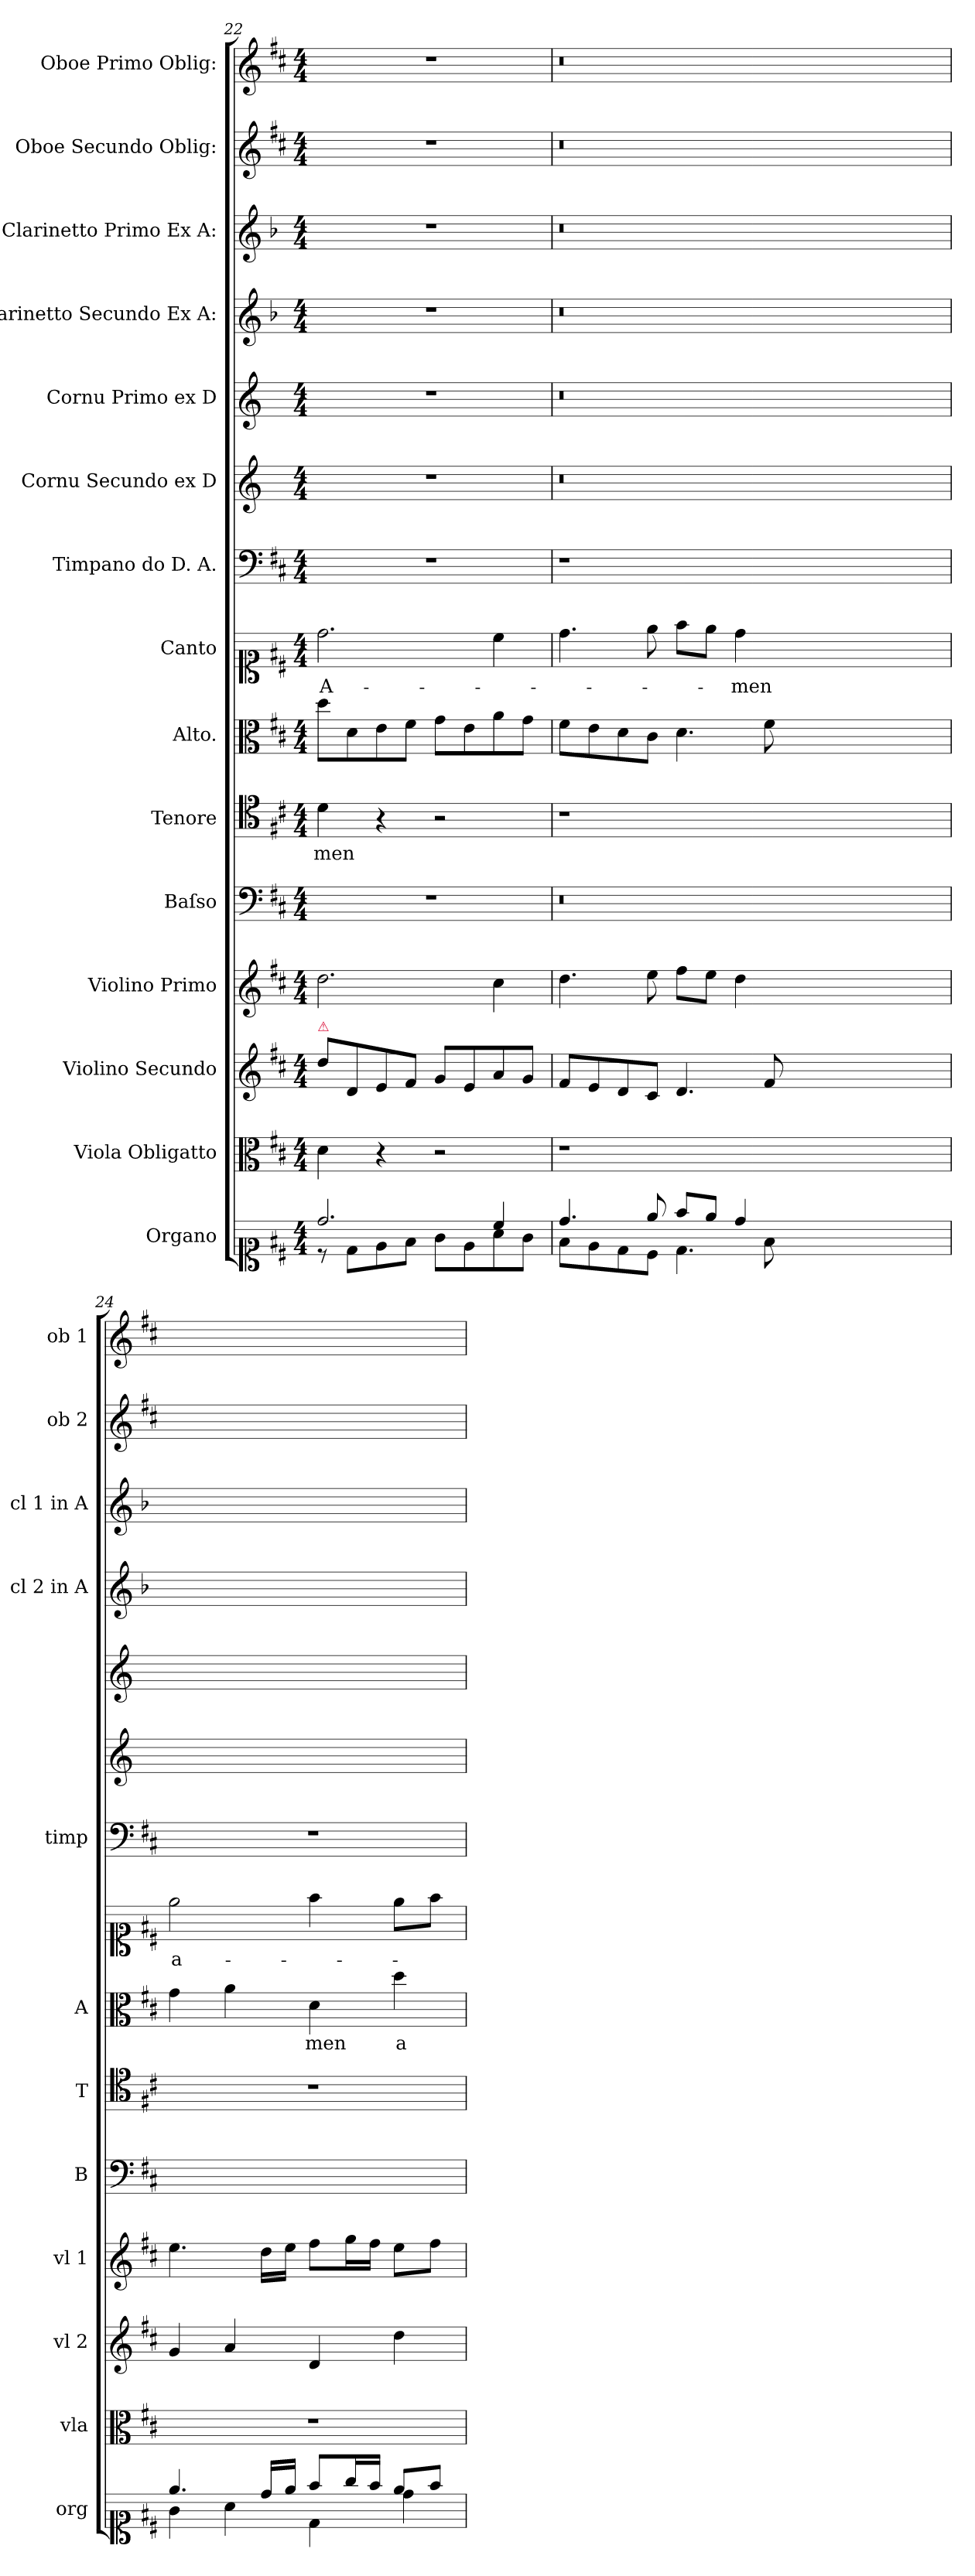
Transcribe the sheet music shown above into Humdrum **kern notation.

**kern	**kern	**kern	**kern	**kern	**kern	**text	**kern	**text	**kern	**text	**kern	**kern	**kern	**kern	**kern	**kern	**kern
*part15	*part14	*part13	*part12	*part11	*part10	*part10	*part9	*part9	*part8	*part8	*part7	*part6	*part5	*part4	*part3	*part2	*part1
*staff15	*staff14	*staff13	*staff12	*staff11	*staff10	*staff10	*staff9	*staff9	*staff8	*staff8	*staff7	*staff6	*staff5	*staff4	*staff3	*staff2	*staff1
*I"Organo	*I"Viola Obligatto	*I"Violino Secundo	*I"Violino Primo	*I"Baſso	*I"Tenore	*	*I"Alto.	*	*I"Canto	*	*I"Timpano do D. A.	*I"Cornu Secundo ex D	*I"Cornu Primo ex D	*I"Clarinetto Secundo Ex A:	*I"Clarinetto Primo Ex A:	*I"Oboe Secundo Oblig:	*I"Oboe Primo Oblig:
*I'org	*I'vla	*I'vl 2	*I'vl 1	*I'B	*I'T	*	*I'A	*	*	*	*I'timp	*	*	*I'cl 2 in A	*I'cl 1 in A	*I'ob 2	*I'ob 1
*clefC1	*clefC3	*clefG2	*clefG2	*clefF4	*clefC4	*	*clefC3	*	*clefC1	*	*clefF4	*clefG2	*clefG2	*clefG2	*clefG2	*clefG2	*clefG2
*	*	*	*	*	*	*	*	*	*	*	*	*ITrd6c10	*ITrd6c10	*ITrd2c3	*ITrd2c3	*	*
*k[f#c#]	*k[f#c#]	*k[f#c#]	*k[f#c#]	*k[f#c#]	*k[f#c#]	*	*k[f#c#]	*	*k[f#c#]	*	*k[f#c#]	*k[f#c#]	*k[f#c#]	*k[f#c#]	*k[f#c#]	*k[f#c#]	*k[f#c#]
*D:	*D:	*D:	*D:	*D:	*D:	*	*D:	*	*D:	*	*D:	*D:	*D:	*D:	*D:	*D:	*D:
*M4/4	*M4/4	*M4/4	*M4/4	*M4/4	*M4/4	*	*M4/4	*	*M4/4	*	*M4/4	*M4/4	*M4/4	*M4/4	*M4/4	*M4/4	*M4/4
=22	=22	=22	=22	=22	=22	=22	=22	=22	=22	=22	=22	=22	=22	=22	=22	=22	=22
*^	*	*	*	*	*	*	*	*	*	*	*	*	*	*	*	*	*
!	!	!	!LO:TX:a:color=crimson:t=⚠	!	!	!	!	!	!	!	!	!	!	!	!	!	!	!
2.dd/	8r	4d\	8dd\L	2.dd\	1r	4d\	-men	8dd\L	.	2.dd\	A-	1r	1r	1r	1r	1r	1r	1r
.	8d\L	.	8d/	.	.	.	.	8d\	.	.	.	.	.	.	.	.	.	.
.	8e\	4r	8e/	.	.	4r	.	8e\	.	.	.	.	.	.	.	.	.	.
.	8f#\J	.	8f#/J	.	.	.	.	8f#\J	.	.	.	.	.	.	.	.	.	.
.	8g\L	2r	8g/L	.	.	2r	.	8g\L	.	.	.	.	.	.	.	.	.	.
.	8e\	.	8e/	.	.	.	.	8e\	.	.	.	.	.	.	.	.	.	.
4cc#/	8a\	.	8a/	4cc#\	.	.	.	8a\	.	4cc#\	.	.	.	.	.	.	.	.
.	8g\J	.	8g/J	.	.	.	.	8g\J	.	.	.	.	.	.	.	.	.	.
=23	=23	=23	=23	=23	=23	=23	=23	=23	=23	=23	=23	=23	=23	=23	=23	=23	=23	=23
4.dd/	8f#\L	1r	8f#/L	4.dd\	0.r	1r	.	8f#\L	.	4.dd\	.	1r	0.r	0.r	0.r	0.r	0.r	0.r
.	8e\	.	8e/	.	.	.	.	8e\	.	.	.	.	.	.	.	.	.	.
.	8d\	.	8d/	.	.	.	.	8d\	.	.	.	.	.	.	.	.	.	.
8ee/	8c#\J	.	8c#/J	8ee\	.	.	.	8c#\J	.	8ee\	.	.	.	.	.	.	.	.
8ff#/L	4.d\	.	4.d/	8ff#\L	.	.	.	4.d\	.	8ff#\L	.	.	.	.	.	.	.	.
8ee/J	.	.	.	8ee\J	.	.	.	.	.	8ee\J	.	.	.	.	.	.	.	.
4dd/	.	.	.	4dd\	.	.	.	.	.	4dd\	-men	.	.	.	.	.	.	.
.	8f#\	.	8f#/	.	.	.	.	8f#\	.	.	.	.	.	.	.	.	.	.
0ryy	0ryy	0ryy	0ryy	0ryy	.	0ryy	.	0ryy	.	0ryy	.	0ryy	.	.	.	.	.	.
=24	=24	=24	=24	=24	=24	=24	=24	=24	=24	=24	=24	=24	=24	=24	=24	=24	=24	=24
4.ee/	4g\	1r	4g/	4.ee\	1ryy	1r	.	4g\	.	2ee\	a-	1r	1ryy	1ryy	1ryy	1ryy	1ryy	1ryy
.	4a\	.	4a/	.	.	.	.	4a\	.	.	.	.	.	.	.	.	.	.
16dd/LL	.	.	.	16dd\LL	.	.	.	.	.	.	.	.	.	.	.	.	.	.
16ee/JJ	.	.	.	16ee\JJ	.	.	.	.	.	.	.	.	.	.	.	.	.	.
8ff#/L	4d\	.	4d/	8ff#\L	.	.	.	4d\	-men	4ff#\	.	.	.	.	.	.	.	.
16gg/L	.	.	.	16gg\L	.	.	.	.	.	.	.	.	.	.	.	.	.	.
16ff#/JJ	.	.	.	16ff#\JJ	.	.	.	.	.	.	.	.	.	.	.	.	.	.
8ee/L	4dd\	.	4dd\	8ee\L	.	.	.	4dd\	a-	8ee\L	.	.	.	.	.	.	.	.
8ff#/J	.	.	.	8ff#\J	.	.	.	.	.	8ff#\J	.	.	.	.	.	.	.	.
*v	*v	*	*	*	*	*	*	*	*	*	*	*	*	*	*	*	*	*
=	=	=	=	=	=	=	=	=	=	=	=	=	=	=	=	=	=
*-	*-	*-	*-	*-	*-	*-	*-	*-	*-	*-	*-	*-	*-	*-	*-	*-	*-
